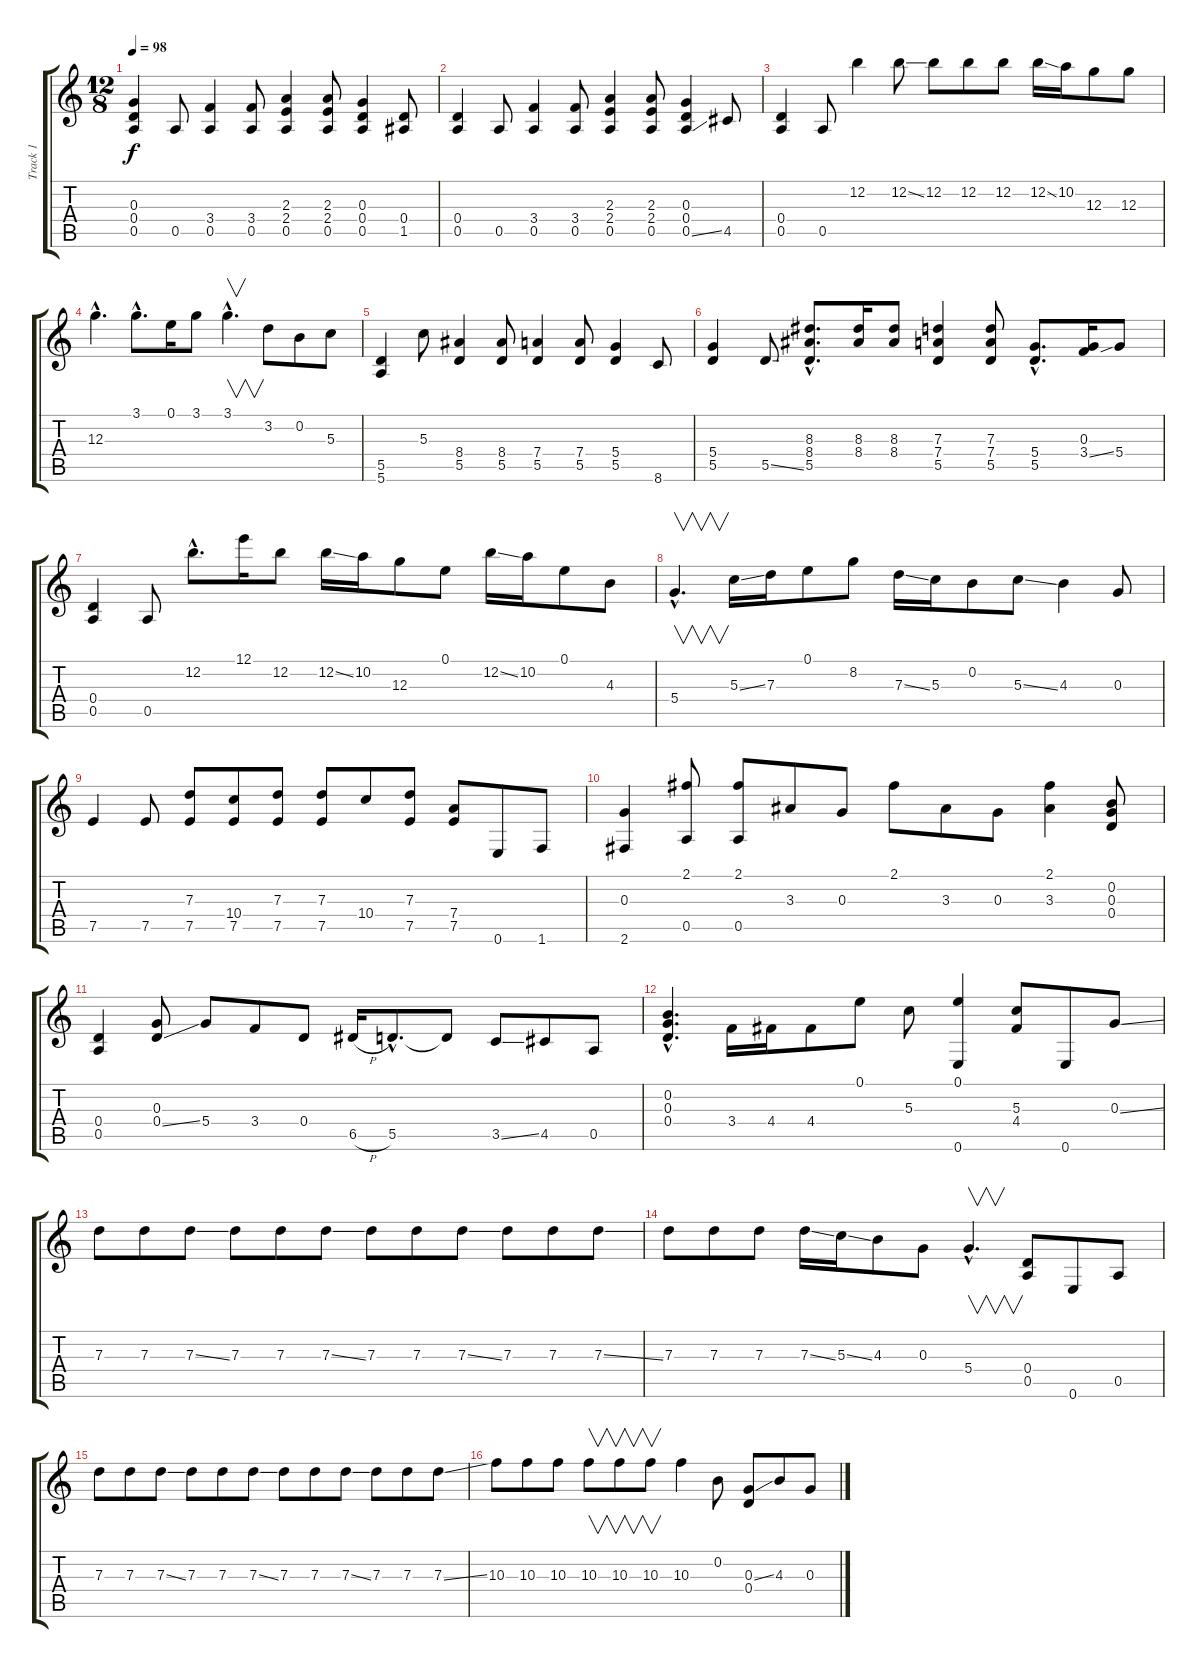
\track ("Track 1" "Track 1") {instrument electricguitarclean}
\staff {score tabs}
\tuning (E4 B3 G3 D3 A2 E2) {hide}
\ts (12 8)
\tempo 98
\clef g2
\ks c
(0.3 0.4 0.5).4{dy f} 0.5.8 (3.4 0.5).4 (3.4 0.5).8 (2.3 2.4 0.5).4 (2.3 2.4 0.5).8 (0.3 0.4 0.5).4 (0.4 1.5).8 |
(0.4 0.5).4 0.5.8 (3.4 0.5).4 (3.4 0.5).8 (2.3 2.4 0.5).4 (2.3 2.4 0.5).8 (0.3 0.4 0.5{ss}).4 4.5.8 |
(0.4 0.5).4 0.5.8 12.2.4 12.2{ss}.8 12.2.8 12.2.8 12.2.8 12.2{ss}.16 10.2.16 12.3.8 12.3.8 |
12.3{hac}.4{d} 3.1{hac}.8{d} 0.1.16 3.1.8 3.1{hac}.4{v d} 3.2.8 0.2.8 5.3.8 |
(5.5 5.6).4 5.3.8 (8.4 5.5).4 (8.4 5.5).8 (7.4 5.5).4 (7.4 5.5).8 (5.4 5.5).4 8.6.8 |
(5.4 5.5).4 5.5{ss}.8 (8.3{hac} 8.4{hac} 5.5{hac}).8{d} (8.3 8.4).16 (8.3 8.4).8 (7.3 7.4 5.5).4 (7.3 7.4 5.5).8 (5.4{hac} 5.5{hac}).8{d} (0.3 3.4{ss}).16 5.4.8 |
(0.4 0.5).4 0.5.8 12.2{hac}.8{d} 12.1.16 12.2.8 12.2{ss}.16 10.2.16 12.3.8 0.1.8 12.2{ss}.16 10.2.16 0.1.8 4.3.8 |
5.4{hac}.4{v d} 5.3{ss}.16 7.3.16 0.1.8 8.2.8 7.3{ss}.16 5.3.16 0.2.8 5.3{ss}.8 4.3.4 0.3.8 |
7.5.4 7.5.8 (7.3 7.5).8 (10.4 7.5).8 (7.3 7.5).8 (7.3 7.5).8 10.4.8 (7.3 7.5).8 (7.4 7.5).8 0.6.8 1.6.8 |
(0.3 2.6).4 (2.1 0.5).8 (2.1 0.5).8 3.3.8 0.3.8 2.1.8 3.3.8 0.3.8 (2.1 3.3).4 (0.2 0.3 0.4).8 |
(0.4 0.5).4 (0.3 0.4{ss}).8 5.4.8 3.4.8 0.4.8 6.5{h}.16 5.5{hac}.8{d} 5.5{t}.8 3.5{ss}.8 4.5.8 0.5.8 |
(0.2{hac} 0.3{hac} 0.4{hac}).4{d} 3.4.16 4.4.16 4.4.8 0.1.8 5.3.8 (0.1 0.6).4 (5.3 4.4).8 0.6.8 0.3{ss}.8 |
7.3.8 7.3.8 7.3{ss}.8 7.3.8 7.3.8 7.3{ss}.8 7.3.8 7.3.8 7.3{ss}.8 7.3.8 7.3.8 7.3{ss}.8 |
7.3.8 7.3.8 7.3.8 7.3{ss}.16 5.3{ss}.16 4.3.8 0.3.8 5.4{hac}.4{v d} (0.4 0.5).8 0.6.8 0.5.8 |
7.3.8 7.3.8 7.3{ss}.8 7.3.8 7.3.8 7.3{ss}.8 7.3.8 7.3.8 7.3{ss}.8 7.3.8 7.3.8 7.3{ss}.8 |
10.3.8 10.3.8 10.3.8 10.3.8{v} 10.3.8{v} 10.3.8{v} 10.3.4 0.2.8 (0.3{ss} 0.4).8 4.3.8 0.3.8
